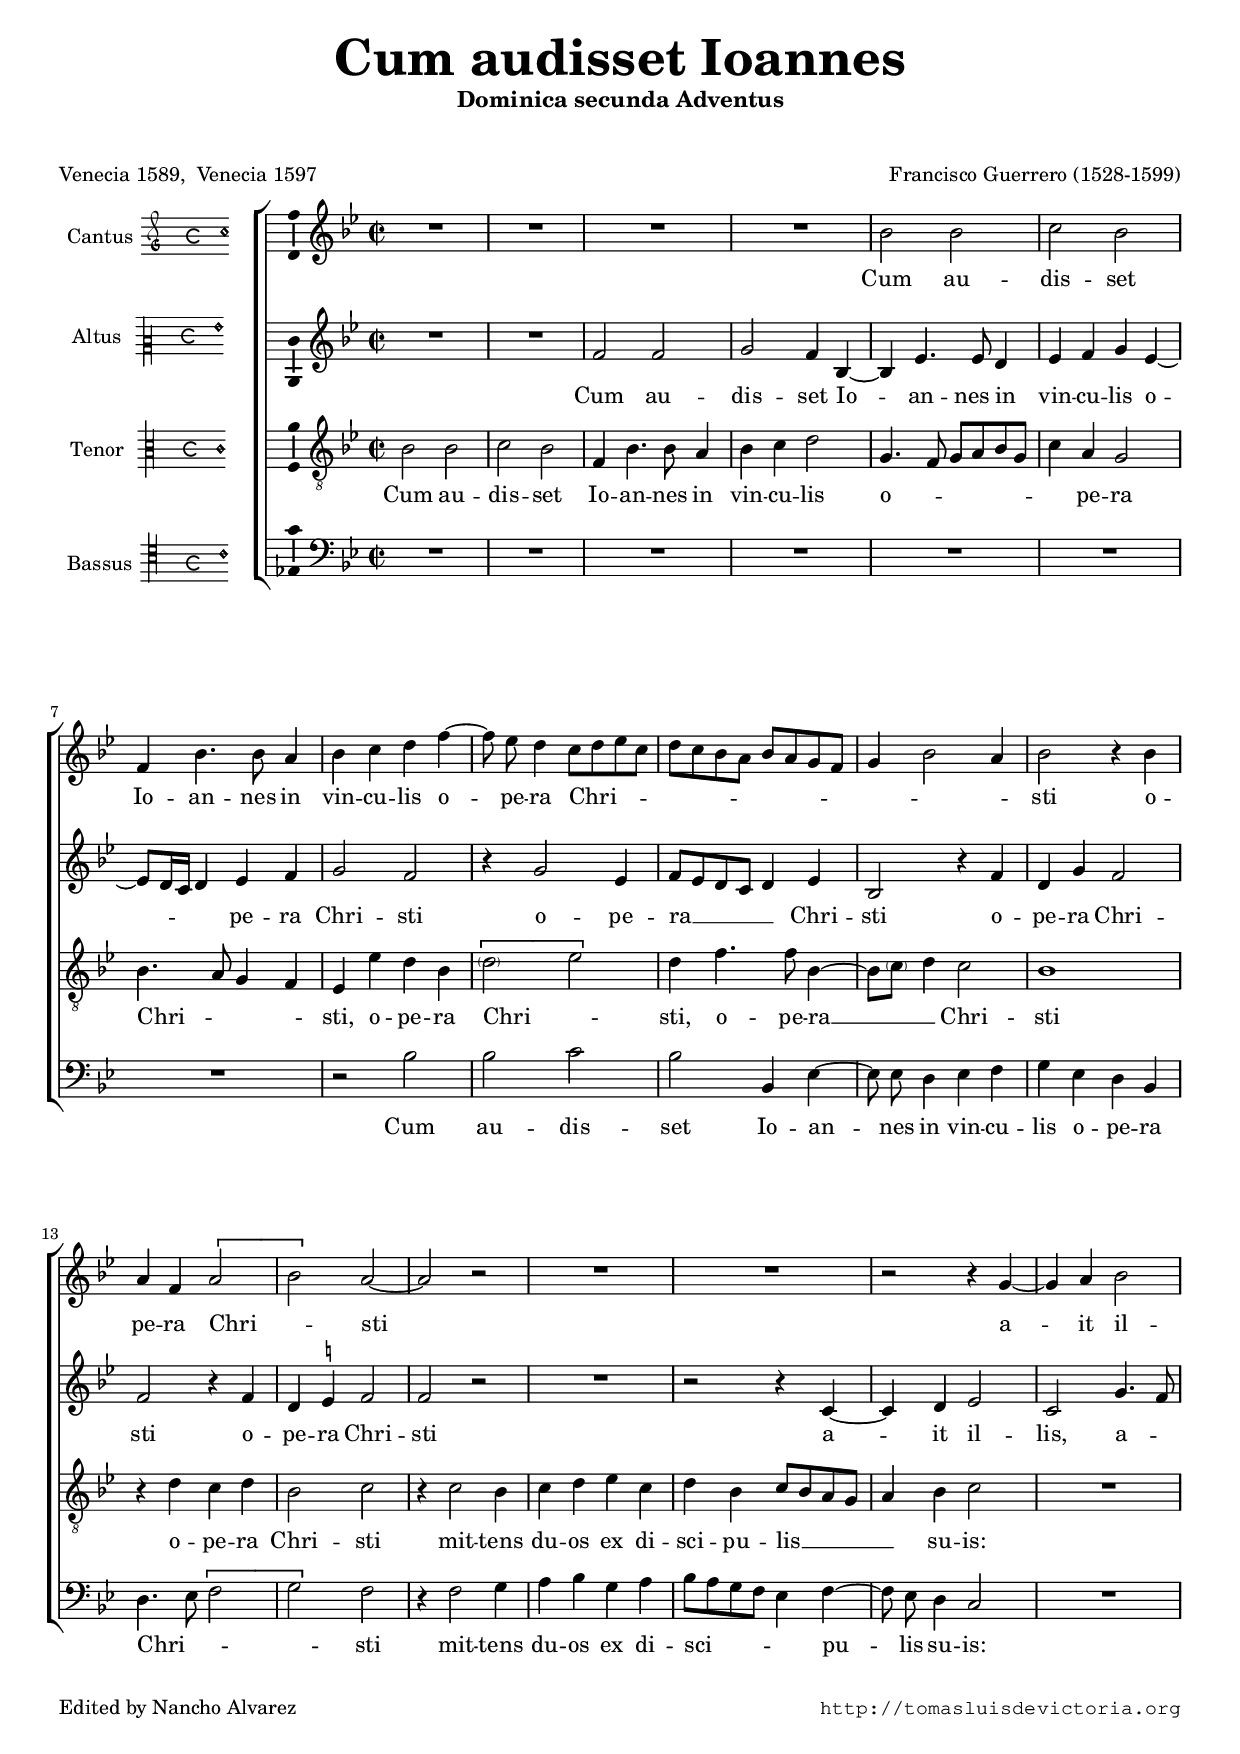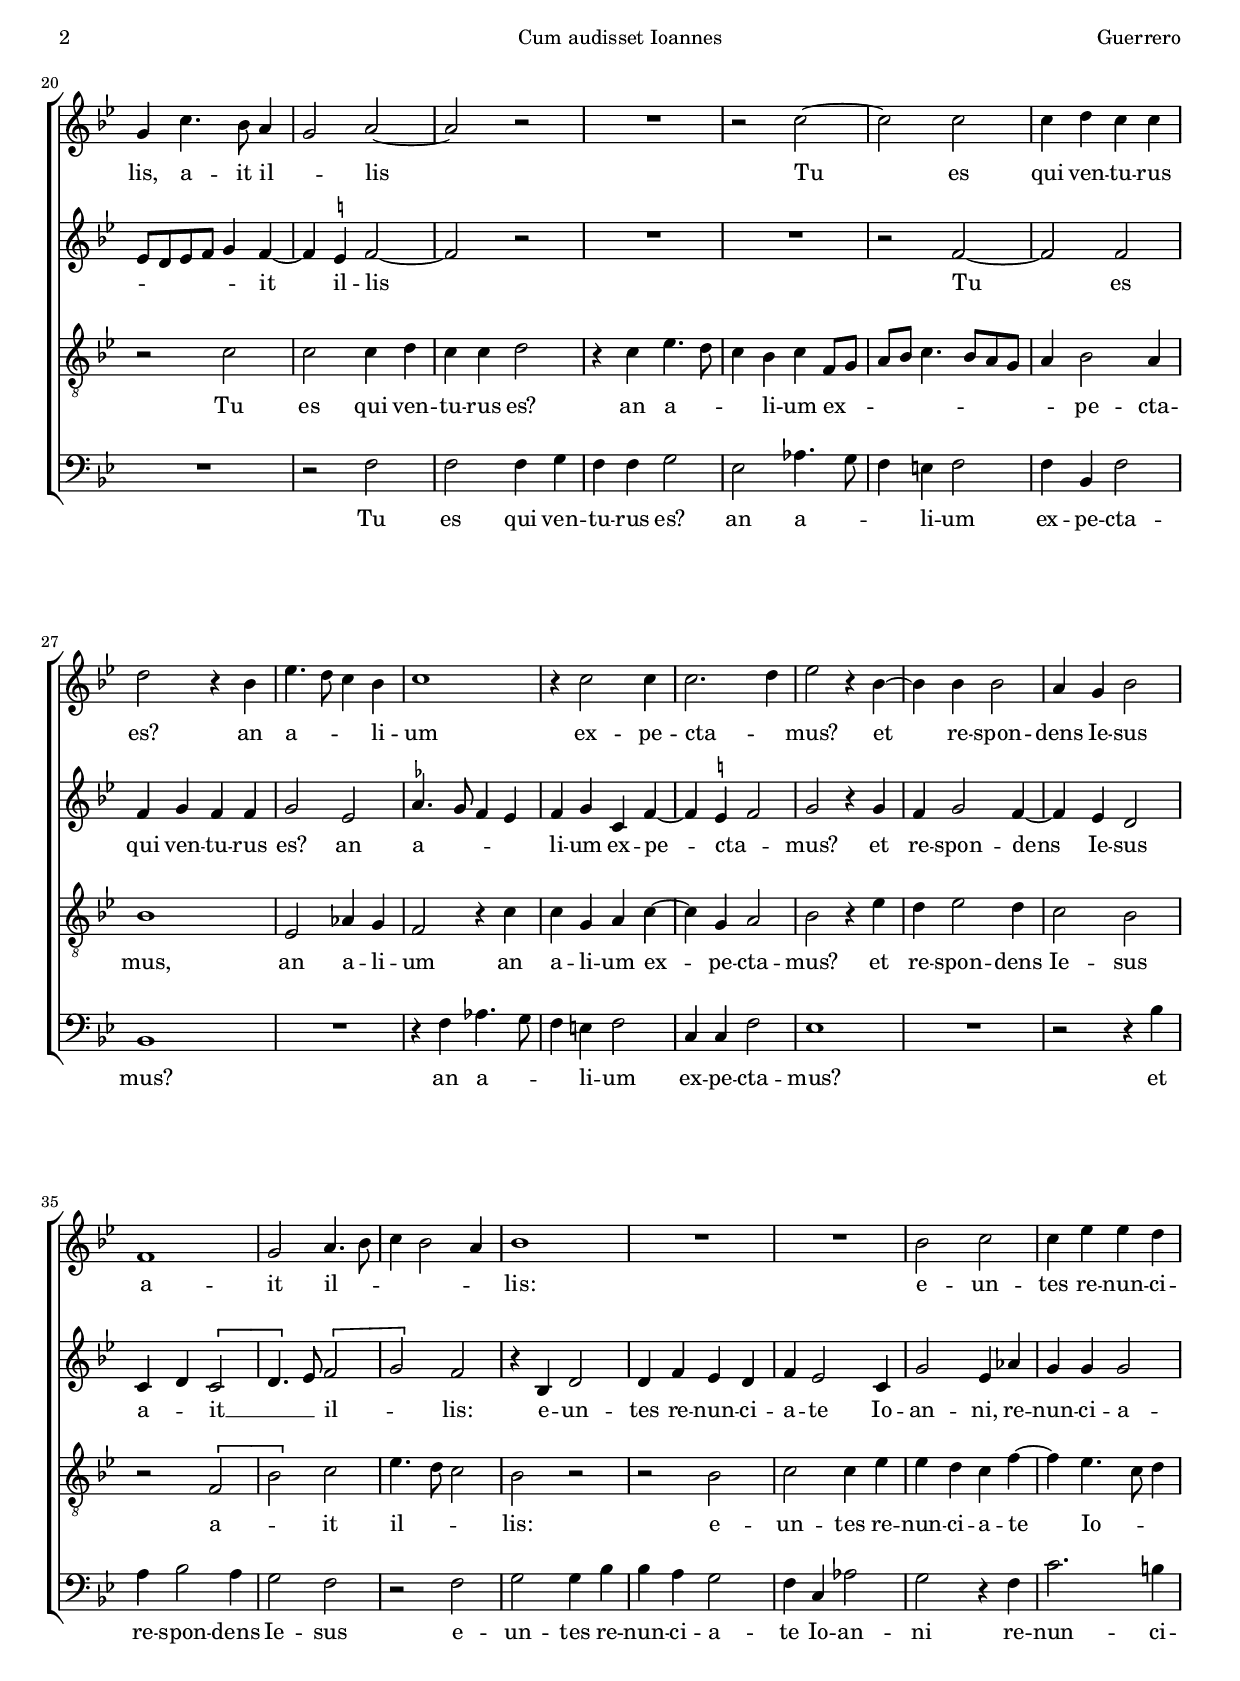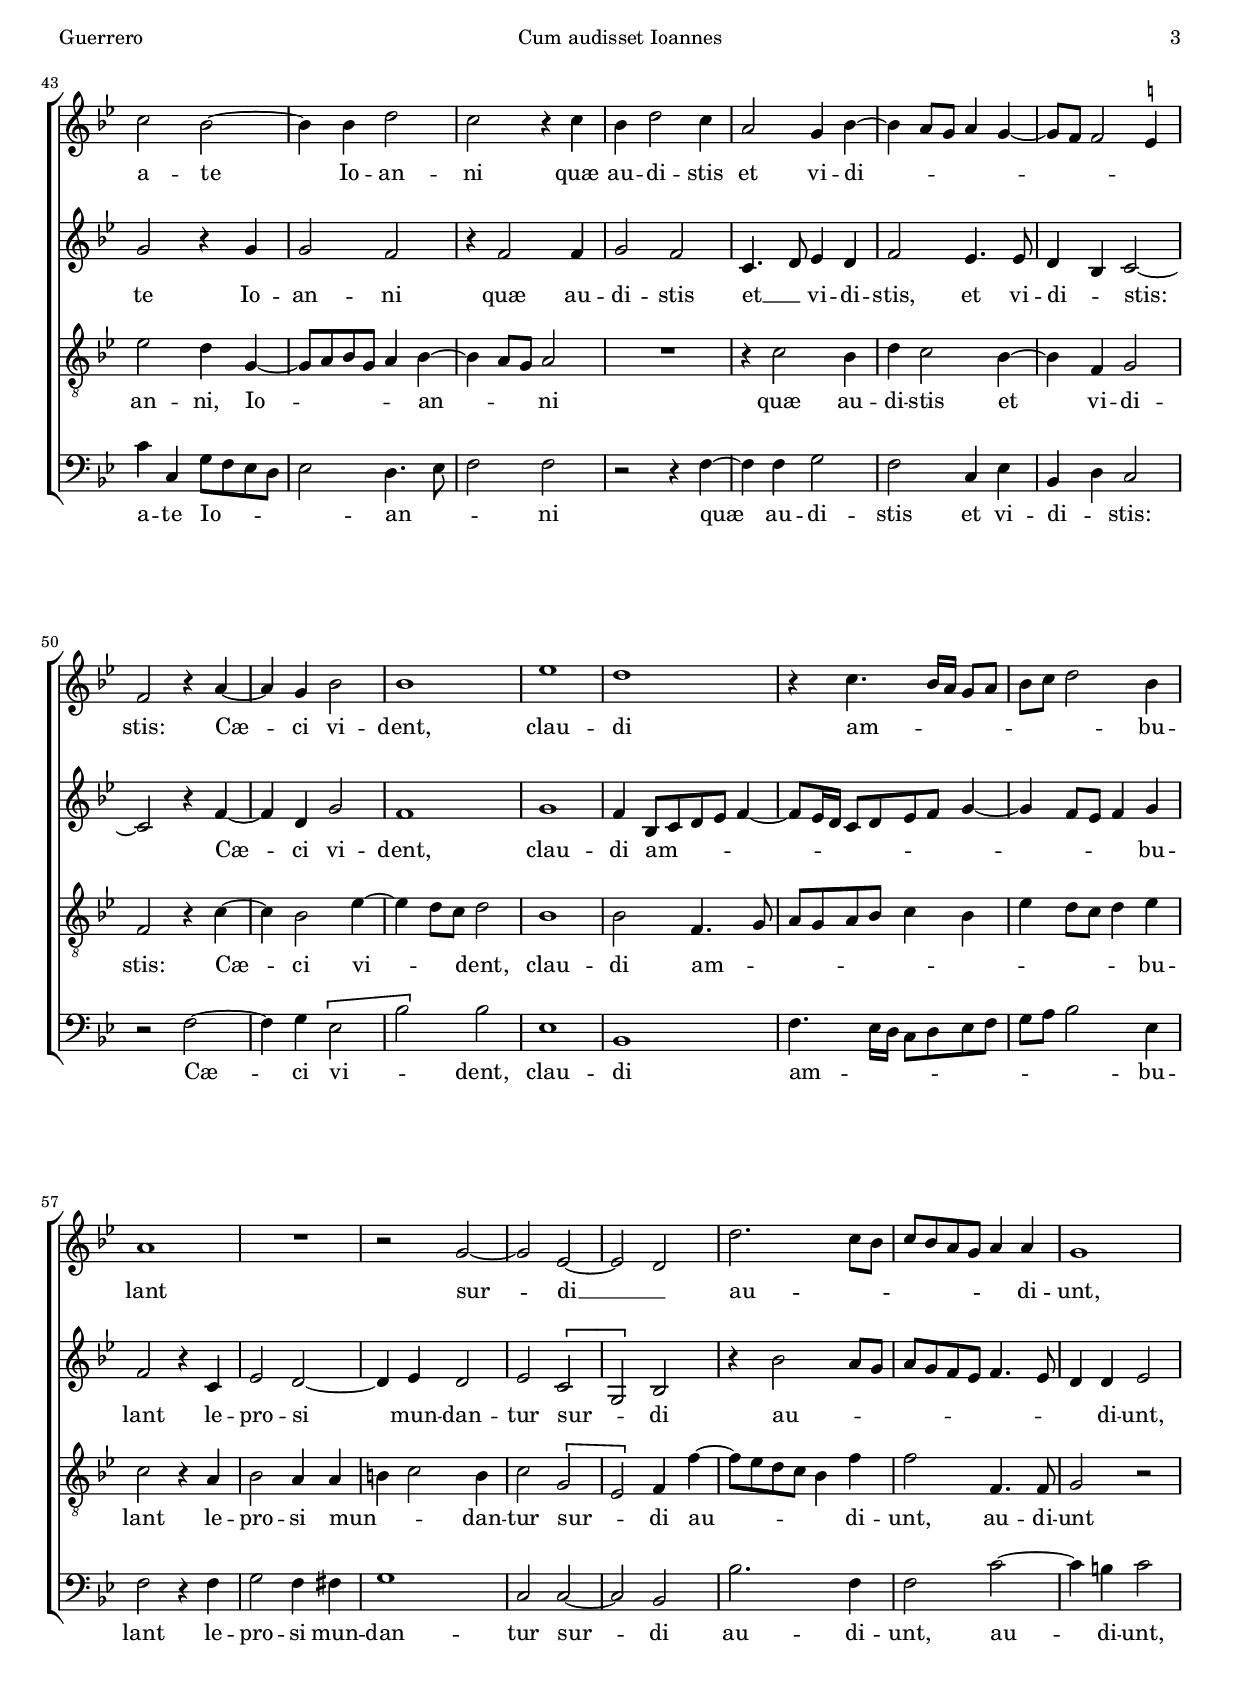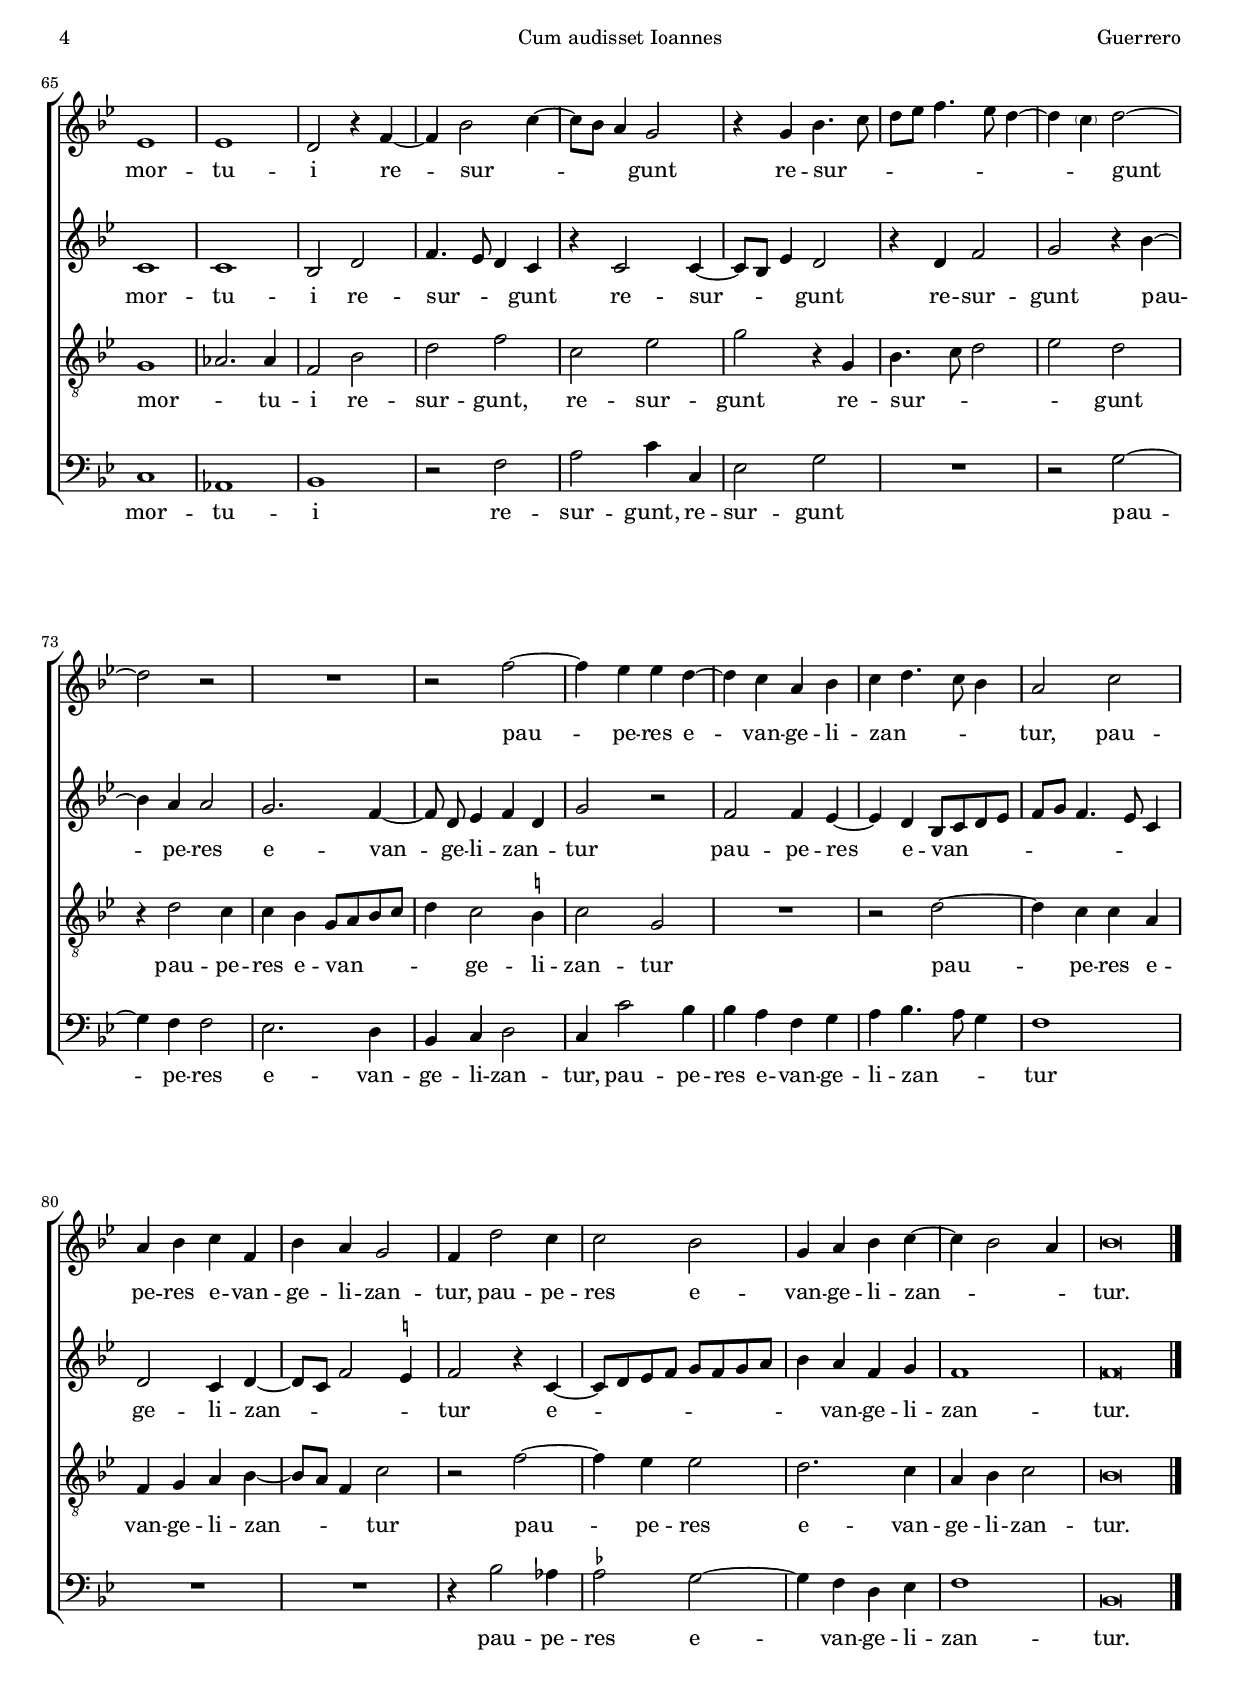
\version "2.18.0"

#(set-default-paper-size "a4")
#(set-global-staff-size 17.4)
#(ly:set-option 'point-and-click #f)
%mobile -s16.0 -i2.7

italicas=\override LyricText.font-shape = #'italic
rectas=\override LyricText.font-shape = #'upright
ss=\once \set suggestAccidentals = ##t
incipitwidth = 14
mt=#(define-music-function (parser location offset) (number?) ; move lyric text
      #{ \once \override LyricText.X-offset = -$offset #})

htitle="Cum audisset Ioannes"
hcomposer="Guerrero"

\header {
	title=\markup{\fontsize #4 "Cum audisset Ioannes"}
	subtitle="Dominica secunda Adventus"
	subsubtitle=\markup{\column{" " " "}}
	composer="Francisco Guerrero (1528-1599)"
        pdfauthor=\composer
	%opus="(-)"
	poet=\markup{"Venecia 1589,  Venecia 1597"}
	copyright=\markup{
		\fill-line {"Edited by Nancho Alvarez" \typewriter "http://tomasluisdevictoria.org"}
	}
%	tagline=""
}

global={\key c \major \time 2/2 \skip 1*86 \bar "|." }

cantus=\relative c''{
	R1*4
	c2 c
	d c
	g4 c4. c8 b4
	c d e g ~
	g8 \noBeam f e4 d8 e f d
	e d c b c b a g
	a4 c2 b4
	c2 r4 c 
	b g \[b2
	c\] b ~
	b r
	R1*2
	r2 r4 a ~
	a b c2
	a4 d4. c8 b4
	a2 b ~
	b r
	R1
	r2 d ~
	d d
	d4 e d d
	e2 r4 c
	f4. e8 d4 c
	d1
	r4 d2 d4
	d2. e4
	f2 r4 c ~
	c c c2
	b4 a c2
	g1
	a2 b4. c8
	d4 c2 b4
	c1
	R1*2
	c2 d
	d4 f f e
	d2 c ~
	c4 c e2
	d r4 d
	c e2 d4
	b2 a4 c ~
	c b8 a b4 a ~
	a8 g g2 \ss fis4
	g2 r4 b ~
	b a c2
	c1
	f
	e
	r4 d4. c16[ b] a8[ b]
	c8 d e2 c4
	b1
	R1
	r2 a ~
	a f ~
	f e
	e'2. d8 c
	d c b a b4 b
	a1
	f 
	f
	e2 r4 g ~
	g c2 d4 ~
	d8 c b4 a2
	r4a c4. d8
	e f g4. f8 e4 ~
	e \parenthesize d e2 ~ %? e
	e r
	R1
	r2 g ~
	g4 f f e ~
	e d b c
	d e4. d8 c4
	b2 d
	b4 c d g,
	c b a2
	g4 e'2 d4
	d2 c
	a4 b c d ~
	d c2 b4
	c\breve*1/2
}

altus=\relative c''{
	R1*2
	g2 g
	a g4 c, ~
	c f4. f8 e4
	f g a f ~
	f8 e16 d e4 f g
	a2 g
	r4 a2 f4
	g8 f e d e4 f
	c2 r4 g'
	e a g2
	g r4 g
	e4 \ss fis g2
	g r
	R1
	r2 r4 d ~
	d e f2
	d a'4. g8 
	f8 e f g a4 g ~
	g \ss fis4 g2 ~
	g r
	R1*2
	r2 g ~
	g g
	g4 a g g
	a2 f
	\ss bes4. a8 g4 f
	g4 a d, g ~
	g \ss fis g2
	a2 r4 a
	g4 a2 g4 ~
	g f e2
	d4 e \[d2 
	e4.\] f8 \[g2
	a\] g
	r4 c, e2
	e4 g f e
	g f2 d4
	a'2 f4 bes
	a a a2
	a r4 a
	a2 g
	r4 g2 g4
	a2 g
	d4. e8 f4 e
	g2 f4. f8
	e4 c d2 ~
	d r4 g ~
	g e a2
	g1
	a
	g4 c,8[ d e f] g4 ~
	g8 f16 e d8[ e f g] a4 ~
	a g8 f g4 a
	g2 r4 d 
	f2 e ~
	e4 f e2
	f2 \[d
	a\] c
	r4 c'2 b8 a
	b a g f g4. f8
	e4 e f2
	d1
	d
	c2 e
	g4. f8 e4 d
	r4 d2 d4 ~
	d8 c f4 e2
	r4 e g2
	a r4 c ~
	c b b2
	a2. g4 ~
	g8 \noBeam e f4 g e
	a2 r
	g2 g4 f ~
	f e c8 d e f
	g a g4. f8 d4
	e2 d4 e ~
	e8 d g2 \ss fis4
	g2 r4 d ~
	d8 e f g a g a b
	c4 b g a
	g1 
	g\breve*1/2
}

tenor=\relative c'{
	c2 c
	d c
	g4 c4. c8 b4
	c d e2
	a,4. g8 a b c a
	d4 b a2
	c4. b8 a4 g 
	f f'e c
	\[\parenthesize e2 f\] %! f
	e4  g4. g8 c,4 ~
	c8 \parenthesize d e4 d2 %? c c
	c1
	r4 e d e
	c2 d
	r4 d2 c4
	d e f d
	e c d8 c b a
	b4 c d2
	R1
	r2 d
	d d4 e
	d4 d e2
	r4 d f4. e8
	d4 c d g,8 a
	b c d4. c8 b a
	b4 c2 b4
	c1
	f,2 bes4 a
	g2 r4 d'
	d4 a b d ~
	d a b2
	c r4 f
	e f2 e4
	d2 c
	r2 \[g
	c\] d
	f4. e8 d2
	c r
	r c
	d d4 f
	f e d g ~
	g f4. d8 e4
	f2 e4 a, ~
	a8 b c a b4 c ~
	c b8 a b2
	R1
	r4 d2 c4
	e d2 c4 ~
	c g a2
	g r4 d' ~
	d c2 f4 ~
	f e8 d e2
	c1
	c2 g4. a8
	b8 a b c d4 c 
	f e8 d e4 f
	d2 r4 b
	c2 b4 b
	cis d2 cis4
	d2 \[a
	f\] g4 g' ~
	g8 f e d c4 g'
	g2 g,4. g8
	a2 r
	a1
	bes2. bes4
	g2 c
	e g
	d f
	a r4 a,
	c4. d8 e2
	f e
	r4 e2 d4
	d4 c a8 b c d
	e4 d2 \ss cis4 
	d2 a
	R1
	r2 e' ~
	e4 d d b
	g a b c ~
	c8 b g4 d'2
	r2 g ~
	g4 f f2
	e2. d4 
	b c d2
	c\breve*1/2
}

bassus=\relative c'{
	R1*7
	r2 c
	c d
	c c,4 f ~
	f8 \noBeam f e4 f g
	a f e c
	e4. f8 \[g2
	a\] g
	r4 g2 a4
	b c a b
	c8 b a g f4 g ~
	g8 \noBeam f e4 d2
	R1*2
	r2 g
	g2 g4 a
	g g a2
	f bes4. a8
	g4 fis g2
	g4 c, g'2
	c,1
	R1
	r4 g' bes4. a8
	g4 fis g2
	d4 d g2
	f1
	R1
	r2 r4 c'
	b c2 b4
	a2 g
	r2 g
	a2 a4 c 
	c b a2
	g4 d bes'2
	a r4 g
	d'2. cis4
	d d, a'8 g f e
	f2 e4. f8
	g2 g
	r2 r4 g ~
	g g a2
	g d4 f 
	c e d2
	r2 g ~
	g4 a \[f2
	c'\] c
	f,1
	c
	g'4. f16 e d8 e f g
	a b c2 f,4
	g2 r4 g
	a2 g4 gis
	a1
	d,2 d ~
	d c
	c'2. g4
	g2 d'2 ~
	d4 cis d2
	d,1
	bes
	c
	r2 g'
	b d4 d,
	f2 a
	R1
	r2 a ~
	a4 g g2
	f2. e4
	c4 d e2
	d4 d'2 c4
	c b g a
	b c4. b8 a4
	g1
	R1*2
	r4 c2 bes4
	\ss bes2 a ~
	a4 g e f
	g1
	c,\breve*1/2
}

textocantus=\lyricmode{
Cum au -- dis -- set Io -- an -- nes
in vin -- cu -- lis o -- pe -- ra Chri -- _ _ _ _ _ _ _ _ _ _ _ _ _ _ sti
o -- pe -- ra Chri -- _ sti
a -- it il -- lis,
a -- it il -- _ lis
Tu es qui ven -- tu -- rus es?
an a -- _ _ li -- um ex -- pe -- cta -- _ mus?
et re -- spon -- dens Ie -- sus a -- it il -- _ _ _ _ lis:
e -- un -- tes re -- nun -- ci -- a -- te Io -- an -- ni
quæ au -- di -- stis et vi -- di -- _ _ _ _ _ _ _ stis:
Cæ -- ci vi -- dent, clau -- di
am -- _ _ _ _ _ _ _ bu -- lant
sur -- di __ _ au -- _ _ _ _ _ _ _ di -- unt,
mor -- tu -- i re -- sur -- _ _ _ gunt
re -- sur -- _ _ _ _ _ _ _ gunt
pau -- pe -- res e -- van -- ge -- li -- zan -- _ _ _ tur,
pau -- pe -- res e -- van -- ge -- li -- zan -- tur,
pau -- pe -- res e -- van -- ge -- li -- zan -- _ _ tur.
}

textoaltus=\lyricmode{
Cum au -- dis -- set Io -- an -- \mt #2 nes 
\mt #0 in vin -- cu -- lis o -- _ _ _ pe -- ra Chri -- sti
o -- pe -- ra __ _ _ _ _ Chri -- sti
o -- pe -- ra Chri -- sti
o -- pe -- ra Chri -- sti
a -- it il -- lis,
a -- _ _ _ _ _ _ it il -- lis
Tu es qui ven -- tu -- rus es?
an a -- _ _ _ li -- um ex -- pe -- cta -- _ mus?
et re -- spon -- dens Ie -- sus a -- _ it __ _ _ il -- _ lis:
e -- un -- tes re -- nun -- ci -- a -- te Io -- an -- ni,
re -- nun -- ci -- a -- te Io -- an -- ni
quæ au -- di -- stis et __ _ vi -- di -- stis,
et vi -- di -- _ stis:
Cæ -- ci vi -- dent,
clau -- di am -- _ _ _ _ _ _ _ _ _ _ _ _ _ _ bu -- lant
le -- pro -- si mun -- dan -- tur sur -- _ di
au -- _ _ _ _ _ _ _ _ _ di -- unt,
mor -- tu -- i re -- sur -- _ _ gunt
re -- sur -- _ _ gunt
re -- sur -- gunt
pau -- pe -- res e -- van -- ge -- li -- zan -- _ tur
pau -- pe -- res e -- van -- _ _ _ _ _ _ _ _ ge -- li -- zan -- _ _ _ tur
e -- _ _ _ _ _ _ _ _ van -- ge -- li -- zan -- tur.
}

textotenor=\lyricmode{
Cum au -- dis -- set Io -- an -- nes
in vin -- cu -- lis o -- _ _ _ _ _ _ pe -- ra Chri -- _ _ _ sti,
o -- pe -- ra Chri -- _ sti,
o -- pe -- ra __ _ _ Chri -- sti
o -- pe -- ra Chri -- sti
mit -- tens du -- os ex di -- sci -- pu -- lis __ _ _ _ _ su -- is:
Tu es qui ven -- tu -- rus es?
an a -- _ _ li -- um ex -- _ _ _ _ _ _ _ _ pe -- cta -- mus,
an a -- li -- um
an a -- li -- um ex -- pe -- cta -- mus?
et re -- spon -- dens Ie -- sus a -- _ it il -- _ _ lis:
e -- un -- tes re -- nun -- ci -- a -- te Io -- _ _ an -- ni,
Io -- _ _ _ _ an -- _ _ ni
quæ au -- di -- stis et vi -- di -- stis:
Cæ -- ci vi -- _ _ dent,
clau -- di am -- _ _ _ _ _ _ _ _ _ _ _ bu -- lant
le -- pro -- si mun -- _ _ dan -- tur sur -- _ di
au -- _ _ _ _ di -- unt,
au -- di -- unt
mor -- _ tu -- i re -- sur -- gunt,
re -- sur -- gunt
re -- sur -- _ _ _ gunt
pau -- pe -- res e -- van -- _ _ _ _ ge -- li -- zan -- tur
pau -- pe -- res e -- van -- ge -- li -- zan -- _ _ tur
pau -- pe -- res e -- van -- ge -- li -- zan -- tur.
}

textobassus=\lyricmode{
Cum au -- dis -- set Io -- an -- nes 
in vin -- cu -- lis o -- pe -- ra Chri -- _ _ _ sti
mit -- tens du -- os ex di -- sci -- _ _ _ _ pu -- lis su -- is:
Tu es qui ven -- tu -- rus es?
an a -- _ _ li -- um ex -- pe -- cta -- mus?
an a -- _ _ li -- um ex -- pe -- cta -- mus?
et re -- spon -- dens Ie -- sus
e -- un -- tes re -- nun -- ci -- a -- te Io -- an -- ni
re -- nun -- ci -- a -- te Io -- _ _ _ _ an -- _ _ ni
quæ au -- di -- stis et vi -- di -- _ stis:
Cæ -- ci vi -- _ dent,
clau -- di am -- _ _ _ _ _ _ _ _ _ bu -- lant
le -- pro -- si mun -- dan -- tur
sur -- di au -- di -- unt,
au -- di -- unt,
mor -- tu -- i re -- sur -- gunt,
re -- sur -- gunt
pau -- pe -- res e -- van -- ge -- li -- zan -- tur,
pau -- pe -- res e -- van -- ge -- li -- zan -- _ _ tur
pau -- pe -- res e -- van -- ge -- li -- zan -- tur.
}

incipitcantus=\markup{
	\score{
		{ 
		\set Staff.instrumentName="Cantus "
		\override NoteHead.style = #'neomensural
		\override Rest.style = #'neomensural
		\override Staff.TimeSignature.style = #'neomensural
		\cadenzaOn 
		\clef "petrucci-g"
		\key c \major
		\time 4/4
		c''1
		} 
	\layout {
		\context {\Voice
			\remove Ligature_bracket_engraver
			\consists Mensural_ligature_engraver
		}
		line-width=\incipitwidth
		indent = 0
	}
	}
}

incipitaltus=\markup{
	\score{
		{ 
		\set Staff.instrumentName="Altus  "
		\override NoteHead.style = #'neomensural
		\override Rest.style = #'neomensural
		\override Staff.TimeSignature.style = #'neomensural
		\cadenzaOn 
		\clef "petrucci-c2"
		\key c \major
		\time 4/4
		g'1
		} 
	\layout {
		\context {\Voice
			\remove Ligature_bracket_engraver
			\consists Mensural_ligature_engraver
		}
		line-width=\incipitwidth
		indent = 0
	}
	}
}

incipittenor=\markup{
	\score{
		{ 
		\set Staff.instrumentName="Tenor  "
		\override NoteHead.style = #'neomensural 
		\override Rest.style = #'neomensural
		\override Staff.TimeSignature.style = #'neomensural
		\cadenzaOn 
		\clef "petrucci-c3"
		\key c \major
		\time 4/4
		c'1
		} 
	\layout {
		\context {\Voice
			\remove Ligature_bracket_engraver
			\consists Mensural_ligature_engraver
		}
		line-width=\incipitwidth
		indent=0
	}
	}
}

incipitbassus=\markup{
	\score{
		{ 
		\set Staff.instrumentName="Bassus "
		\override NoteHead.style = #'neomensural 
		\override Rest.style = #'neomensural
		\override Staff.TimeSignature.style = #'neomensural
		\cadenzaOn 
		\clef "petrucci-c4"
		\key c \major
		\time 4/4
		c'1
		} 
	\layout {
		\context {\Voice
			\remove Ligature_bracket_engraver
			\consists Mensural_ligature_engraver
		}
		line-width=\incipitwidth
		indent=0
	}
	}
}



\score {\transpose c' bes{
\new ChoirStaff<<

	\new Staff <<\global
	\new Voice="v1" {
		\set Staff.instrumentName=\incipitcantus
		\clef "treble"
		\cantus }
	\new Lyrics \lyricsto "v1" {\textocantus }
	>>

	\new Staff <<\global
	\new Voice="v2" {
		\set Staff.instrumentName=\incipitaltus
		\clef "treble"
		\altus }
	\new Lyrics \lyricsto "v2" {\textoaltus }
	>>
	
	\new Staff <<\global
	\new Voice="v3" {
		\set Staff.instrumentName=\incipittenor
		\clef "G_8"
		\tenor }
	\new Lyrics \lyricsto "v3" {\textotenor }
	>>

	\new Staff <<\global
	\new Voice="v4" {
		\set Staff.instrumentName=\incipitbassus
		\clef "bass"
		\bassus }
	\new Lyrics \lyricsto "v4" {\textobassus }
	>>
	
>>

	}%transpose

\layout{ 
	\context {\Lyrics 
		\override VerticalAxisGroup.staff-affinity = #UP
		\override VerticalAxisGroup.nonstaff-relatedstaff-spacing =
			#'((basic-distance . 0) (minimum-distance . 0) (padding . 1))
		\override LyricText.font-size = #1.2
		\override LyricHyphen.minimum-distance = #0.5
	}
	\context {\Score 
		tempoHideNote = ##t
		\override BarNumber.padding = #2 
	}
	\context {\Voice 
		%melismaBusyProperties = #'()
		%autoBeaming = ##f
	}
	\context {\Staff 
                %\RemoveEmptyStaves
                %\override VerticalAxisGroup.remove-first = ##t
		\override VerticalAxisGroup.staff-staff-spacing =
			#'((basic-distance . 11) (minimum-distance . 0) (padding . 1))
		\consists Ambitus_engraver 
		\override LigatureBracket.padding = #1
	}
}

%\midi { \mtempo }

}


\paper{
	evenHeaderMarkup=\markup  \fill-line { \fromproperty #'page:page-number-string \htitle \hcomposer }
	oddHeaderMarkup= \markup  \fill-line { \on-the-fly #not-first-page \hcomposer \on-the-fly #not-first-page \htitle \on-the-fly #not-first-page \fromproperty #'page:page-number-string }
	%system-count=20
	%page-count = 8
	ragged-last-bottom = ##f
	indent=3.5\cm
	system-system-spacing =
	#'((basic-distance . 20) (minimum-distance . 0) (padding . 5))
	top-system-spacing = % header
	#'((basic-distance . 9) (minimum-distance . 0) (padding . 0))
	last-bottom-spacing = % footer
	#'((basic-distance . 12) (minimum-distance . 0) (padding . 0))
	markup-system-spacing.padding = #1.5
}
